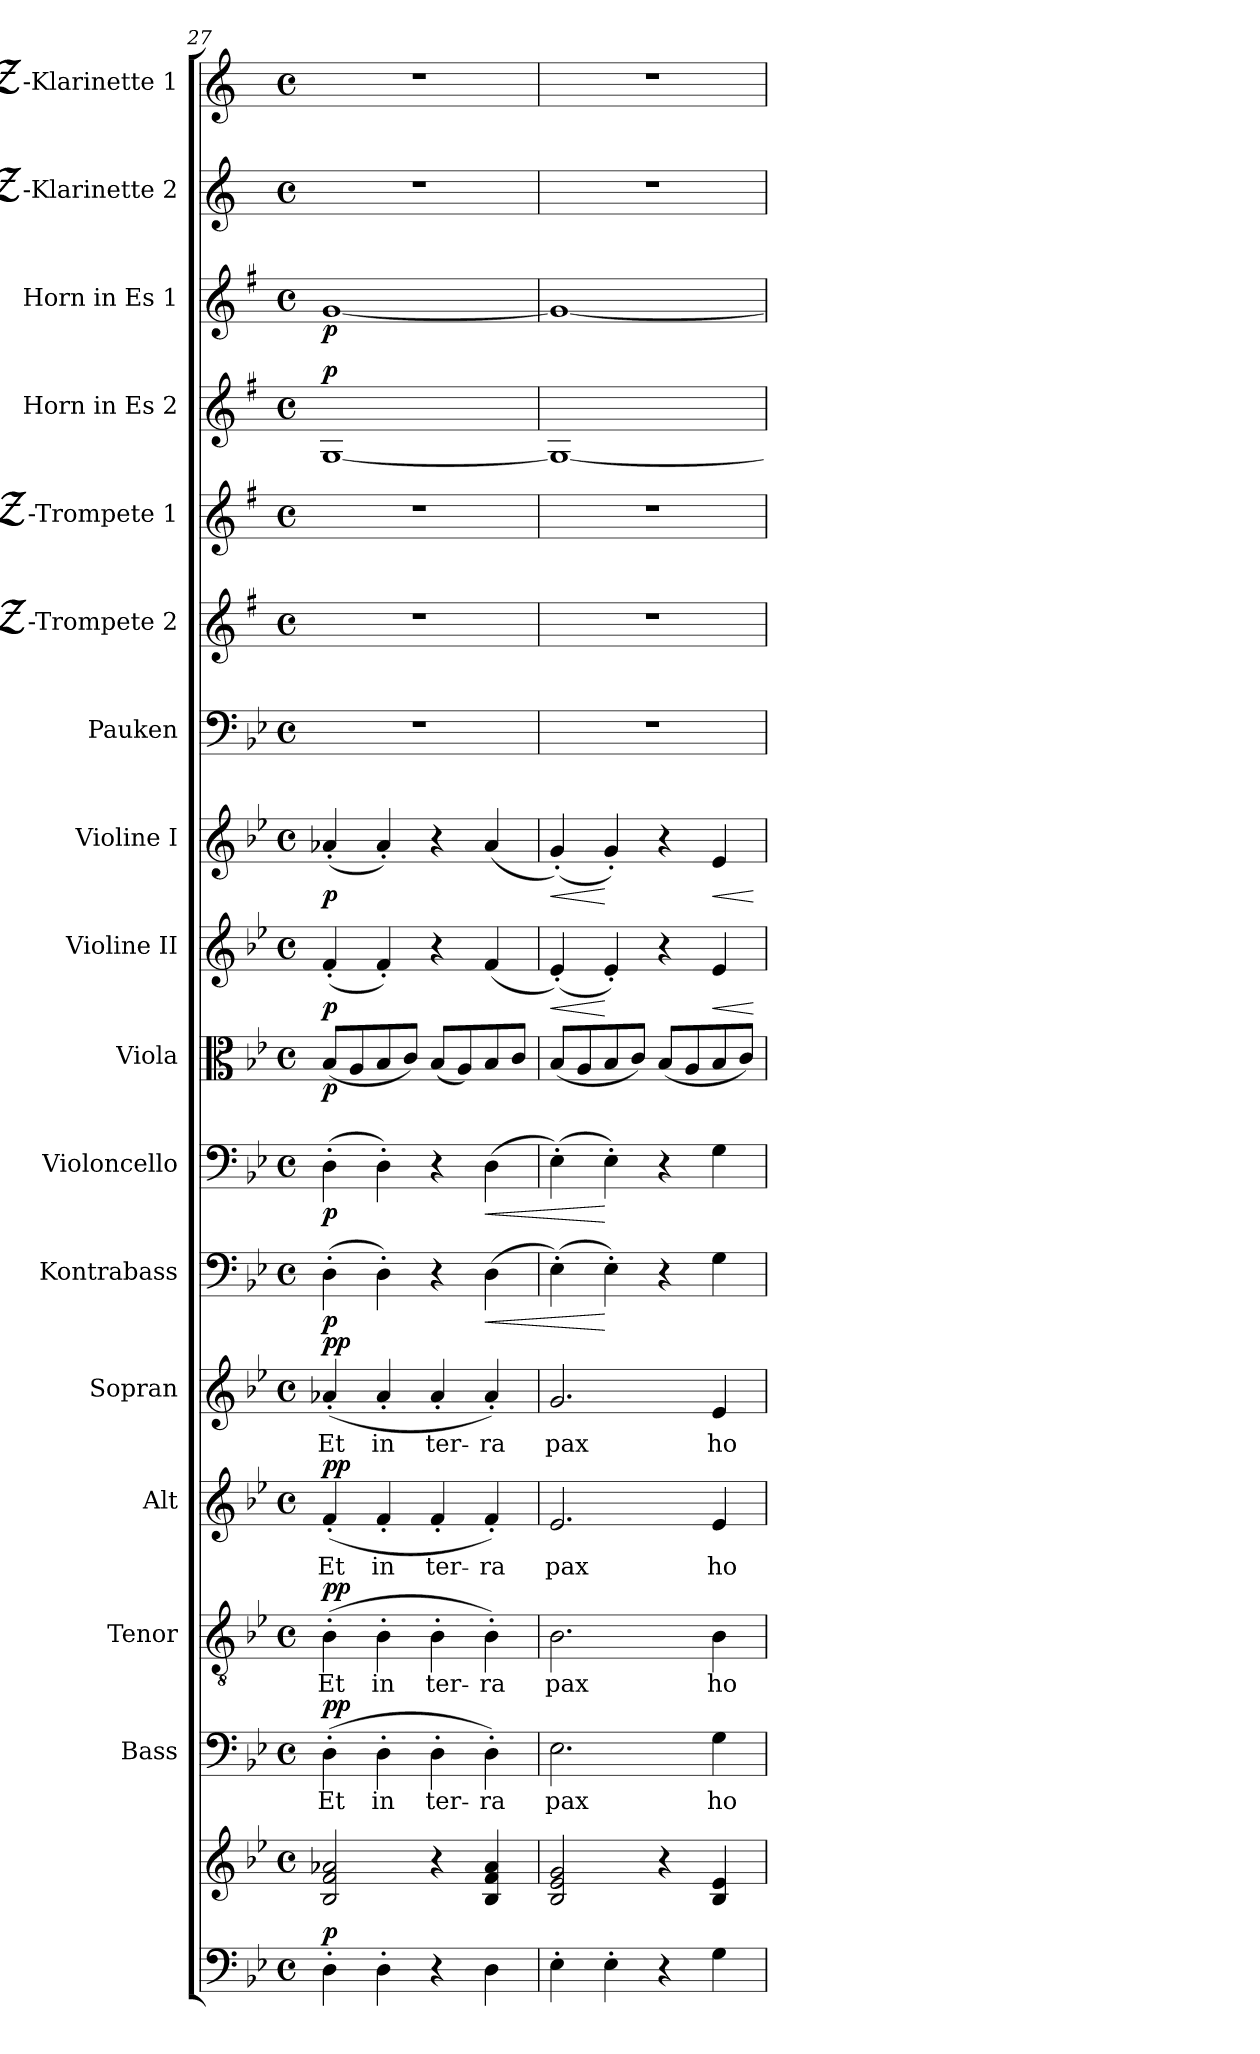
**kern	**kern	**dynam	**kern	**text	**dynam	**kern	**text	**dynam	**kern	**text	**dynam	**kern	**text	**dynam	**kern	**dynam	**kern	**dynam	**kern	**dynam	**kern	**dynam	**kern	**dynam	**kern	**kern	**kern	**kern	**dynam	**kern	**dynam	**kern	**kern
*part17	*part17	*part17	*part16	*part16	*part16	*part15	*part15	*part15	*part14	*part14	*part14	*part13	*part13	*part13	*part12	*part12	*part11	*part11	*part10	*part10	*part9	*part9	*part8	*part8	*part7	*part6	*part5	*part4	*part4	*part3	*part3	*part2	*part1
*staff18	*staff17	*staff17/18	*staff16	*staff16	*staff16	*staff15	*staff15	*staff15	*staff14	*staff14	*staff14	*staff13	*staff13	*staff13	*staff12	*staff12	*staff11	*staff11	*staff10	*staff10	*staff9	*staff9	*staff8	*staff8	*staff7	*staff6	*staff5	*staff4	*staff4	*staff3	*staff3	*staff2	*staff1
*	*	*	*I"Bass	*	*	*I"Tenor	*	*	*I"Alt	*	*	*I"Sopran	*	*	*I"Kontrabass	*	*I"Violoncello	*	*I"Viola	*	*I"Violine II	*	*I"Violine I	*	*I"Pauken	*I"Bb-Trompete 2	*I"Bb-Trompete 1	*I"Horn in Es 2	*	*I"Horn in Es 1	*	*I"Bb-Klarinette 2	*I"Bb-Klarinette 1
*	*	*	*I'B.	*	*	*I'T.	*	*	*I'A.	*	*	*I'S.	*	*	*I'Kb.	*	*I'Vc.	*	*I'Vla.	*	*I'Vl. II	*	*I'Vl. I	*	*I'Pk.	*I'Bb Trp. 2	*I'Bb Trp. 1	*	*	*	*	*I'Bb Kl. 2	*I'Bb Kl. 1
*clefF4	*clefG2	*	*clefF4	*	*	*clefGv2	*	*	*clefG2	*	*	*clefG2	*	*	*clefF4	*	*clefF4	*	*clefC3	*	*clefG2	*	*clefG2	*	*clefF4	*clefG2	*clefG2	*clefG2	*	*clefG2	*	*clefG2	*clefG2
*	*	*	*	*	*	*	*	*	*	*	*	*	*	*	*ITrd7c12	*	*	*	*	*	*	*	*	*	*	*ITrd-2c-3	*ITrd-2c-3	*ITrd5c9	*	*ITrd5c9	*	*ITrd1c2	*ITrd1c2
*k[b-e-]	*k[b-e-]	*	*k[b-e-]	*	*	*k[b-e-]	*	*	*k[b-e-]	*	*	*k[b-e-]	*	*	*k[b-e-]	*	*k[b-e-]	*	*k[b-e-]	*	*k[b-e-]	*	*k[b-e-]	*	*k[b-e-]	*k[b-e-]	*k[b-e-]	*k[b-e-]	*	*k[b-e-]	*	*k[b-e-]	*k[b-e-]
*B-:	*B-:	*	*B-:	*	*	*B-:	*	*	*B-:	*	*	*B-:	*	*	*B-:	*	*B-:	*	*B-:	*	*B-:	*	*B-:	*	*B-:	*B-:	*B-:	*B-:	*	*B-:	*	*B-:	*B-:
*M4/4	*M4/4	*	*M4/4	*	*	*M4/4	*	*	*M4/4	*	*	*M4/4	*	*	*M4/4	*	*M4/4	*	*M4/4	*	*M4/4	*	*M4/4	*	*M4/4	*M4/4	*M4/4	*M4/4	*	*M4/4	*	*M4/4	*M4/4
*met(c)	*met(c)	*	*met(c)	*	*	*met(c)	*	*	*met(c)	*	*	*met(c)	*	*	*met(c)	*	*met(c)	*	*met(c)	*	*met(c)	*	*met(c)	*	*met(c)	*met(c)	*met(c)	*met(c)	*	*met(c)	*	*met(c)	*met(c)
=27	=27	=27	=27	=27	=27	=27	=27	=27	=27	=27	=27	=27	=27	=27	=27	=27	=27	=27	=27	=27	=27	=27	=27	=27	=27	=27	=27	=27	=27	=27	=27	=27	=27
!	!	!LO:DY:a=2	!	!LO:LY:b	!LO:DY:a	!	!LO:LY:b	!LO:DY:a	!	!LO:LY:b	!LO:DY:a	!	!LO:LY:b	!LO:DY:a	!	!LO:DY:b	!	!LO:DY:b	!	!LO:DY:b	!	!LO:DY:b	!	!LO:DY:b	!	!	!	!	!LO:DY:a	!	!LO:DY:b	!	!
4D'>\	2B-/ 2f/ 2a-X/	p	(>4D'>\	Et	pp	(>4B-'>\	Et	pp	(>4f'</	Et	pp	(4a-X'</	Et	pp	(>4DD'>\	p	(>4D'>\	p	(<8B-/L	p	(<4f'</	p	(<4a-X'</	p	1r	1r	1r	[1BB-	p	[1B-	p	1r	1r
.	.	.	.	.	.	.	.	.	.	.	.	.	.	.	.	.	.	.	8A/	.	.	.	.	.	.	.	.	.	.	.	.	.	.
!	!	!	!	!LO:LY:b	!	!	!LO:LY:b	!	!	!LO:LY:b	!	!	!LO:LY:b	!	!	!	!	!	!	!	!	!	!	!	!	!	!	!	!	!	!	!	!
4D'>\	.	.	4D'>\	in	.	4B-'>\	in	.	4f'</	in	.	4a-'</	in	.	4DD'>\)	.	4D'>\)	.	8B-/	.	4f'</)	.	4a-'</)	.	.	.	.	.	.	.	.	.	.
.	.	.	.	.	.	.	.	.	.	.	.	.	.	.	.	.	.	.	8c/J)	.	.	.	.	.	.	.	.	.	.	.	.	.	.
!	!	!	!	!LO:LY:b	!	!	!LO:LY:b	!	!	!LO:LY:b	!	!	!LO:LY:b	!	!	!	!	!	!	!	!	!	!	!	!	!	!	!	!	!	!	!	!
4r	4r	.	4D'>\	ter-	.	4B-'>\	ter-	.	4f'</	ter-	.	4a-'</	ter-	.	4r	.	4r	.	(<8B-/L	.	4r	.	4r	.	.	.	.	.	.	.	.	.	.
.	.	.	.	.	.	.	.	.	.	.	.	.	.	.	.	.	.	.	8A/)	.	.	.	.	.	.	.	.	.	.	.	.	.	.
!	!	!	!	!LO:LY:b	!	!	!LO:LY:b	!	!	!LO:LY:b	!	!	!LO:LY:b	!	!	!LO:HP:b	!	!LO:HP:b	!	!	!	!	!	!	!	!	!	!	!	!	!	!	!
4D\	4B-/ 4f/ 4a-/	.	4D'>\)	-ra	.	4B-'>\)	-ra	.	4f'</)	-ra	.	4a-'</)	-ra	.	(>4DD\	<	(>4D\	<	8B-/	.	(<4f/	.	(<4a-/	.	.	.	.	.	.	.	.	.	.
.	.	.	.	.	.	.	.	.	.	.	.	.	.	.	.	.	.	.	8c/J	.	.	.	.	.	.	.	.	.	.	.	.	.	.
=28	=28	=28	=28	=28	=28	=28	=28	=28	=28	=28	=28	=28	=28	=28	=28	=28	=28	=28	=28	=28	=28	=28	=28	=28	=28	=28	=28	=28	=28	=28	=28	=28	=28
!	!	!	!	!LO:LY:b	!	!	!LO:LY:b	!	!	!LO:LY:b	!	!	!LO:LY:b	!	!	!	!	!	!	!	!	!LO:HP:b	!	!LO:HP:b	!	!	!	!	!	!	!	!	!
4E-'>\	2B-/ 2e-/ 2g/	.	2.E-\	pax	.	2.B-\	pax	.	2.e-/	pax	.	2.g/	pax	.	(>4EE-'>\)	.	(>4E-'>\)	.	(<8B-/L	.	(<4e-'</)	<	(<4g'</)	<	1r	1r	1r	1BB-_	.	1B-_	.	1r	1r
.	.	.	.	.	.	.	.	.	.	.	.	.	.	.	.	.	.	.	8A/	.	.	.	.	.	.	.	.	.	.	.	.	.	.
4E-'>\	.	.	.	.	.	.	.	.	.	.	.	.	.	.	4EE-'>\)	[	4E-'>\)	[	8B-/	.	4e-'</)	[	4g'</)	[	.	.	.	.	.	.	.	.	.
.	.	.	.	.	.	.	.	.	.	.	.	.	.	.	.	.	.	.	8c/J)	.	.	.	.	.	.	.	.	.	.	.	.	.	.
4r	4r	.	.	.	.	.	.	.	.	.	.	.	.	.	4r	.	4r	.	(<8B-/L	.	4r	.	4r	.	.	.	.	.	.	.	.	.	.
.	.	.	.	.	.	.	.	.	.	.	.	.	.	.	.	.	.	.	8A/	.	.	.	.	.	.	.	.	.	.	.	.	.	.
!	!	!	!	!LO:LY:b	!	!	!LO:LY:b	!	!	!LO:LY:b	!	!	!LO:LY:b	!	!	!	!	!	!	!	!	!LO:HP:b	!	!LO:HP:b	!	!	!	!	!	!	!	!	!
4G\	4B-/ 4e-/	.	4G\	ho-	.	4B-\	ho-	.	4e-/	ho-	.	4e-/	ho-	.	4GG\	.	4G\	.	8B-/	.	4e-/	<	4e-/	<	.	.	.	.	.	.	.	.	.
.	.	.	.	.	.	.	.	.	.	.	.	.	.	.	.	.	.	.	8c/J)	.	.	.	.	.	.	.	.	.	.	.	.	.	.
.	.	.	.	.	.	.	.	.	.	.	.	.	.	.	.	.	.	.	.	.	.	[	.	[	.	.	.	.	.	.	.	.	.
=	=	=	=	=	=	=	=	=	=	=	=	=	=	=	=	=	=	=	=	=	=	=	=	=	=	=	=	=	=	=	=	=	=
*-	*-	*-	*-	*-	*-	*-	*-	*-	*-	*-	*-	*-	*-	*-	*-	*-	*-	*-	*-	*-	*-	*-	*-	*-	*-	*-	*-	*-	*-	*-	*-	*-	*-
